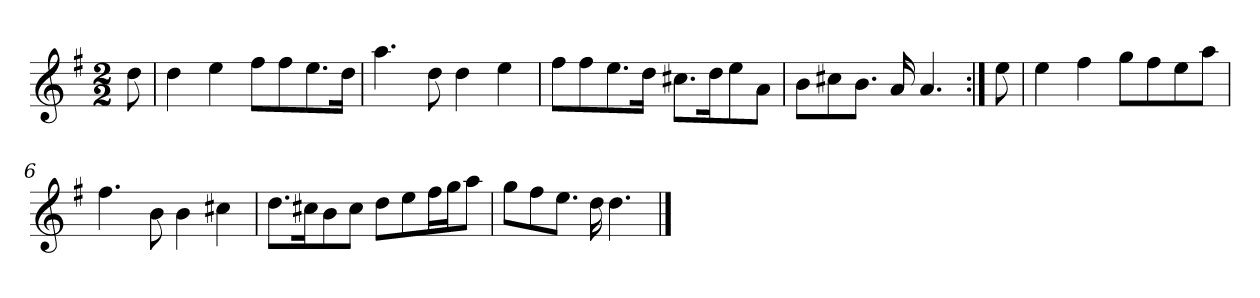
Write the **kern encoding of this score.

**kern
*part1
*staff1
*clefG2
*k[f#]
*D:mix
*M2/2
*MM120
=
8dd
=1
4dd
4ee
8ff#\L
8ff#\
8.ee\
16dd\Jk
=2
4.aa
8dd
4dd
4ee
=3
8ff#\L
8ff#\
8.ee\
16dd\Jk
8.cc#X\L
16dd\K
8ee\
8a\J
=4
8b\L
8cc#X\
8.b\J
16a
4.a
=:|!
8ee
=5
4ee
4ff#
8gg\L
8ff#\
8ee\
8aa\J
=6
4.ff#
8b
4b
4cc#X
=7
8.dd\L
16cc#X\K
8b\
8cc#\J
8dd\L
8ee\
16ff#\L
16gg\J
8aa\J
=8
8gg\L
8ff#\
8.ee\J
16dd
4.dd
==
*-
